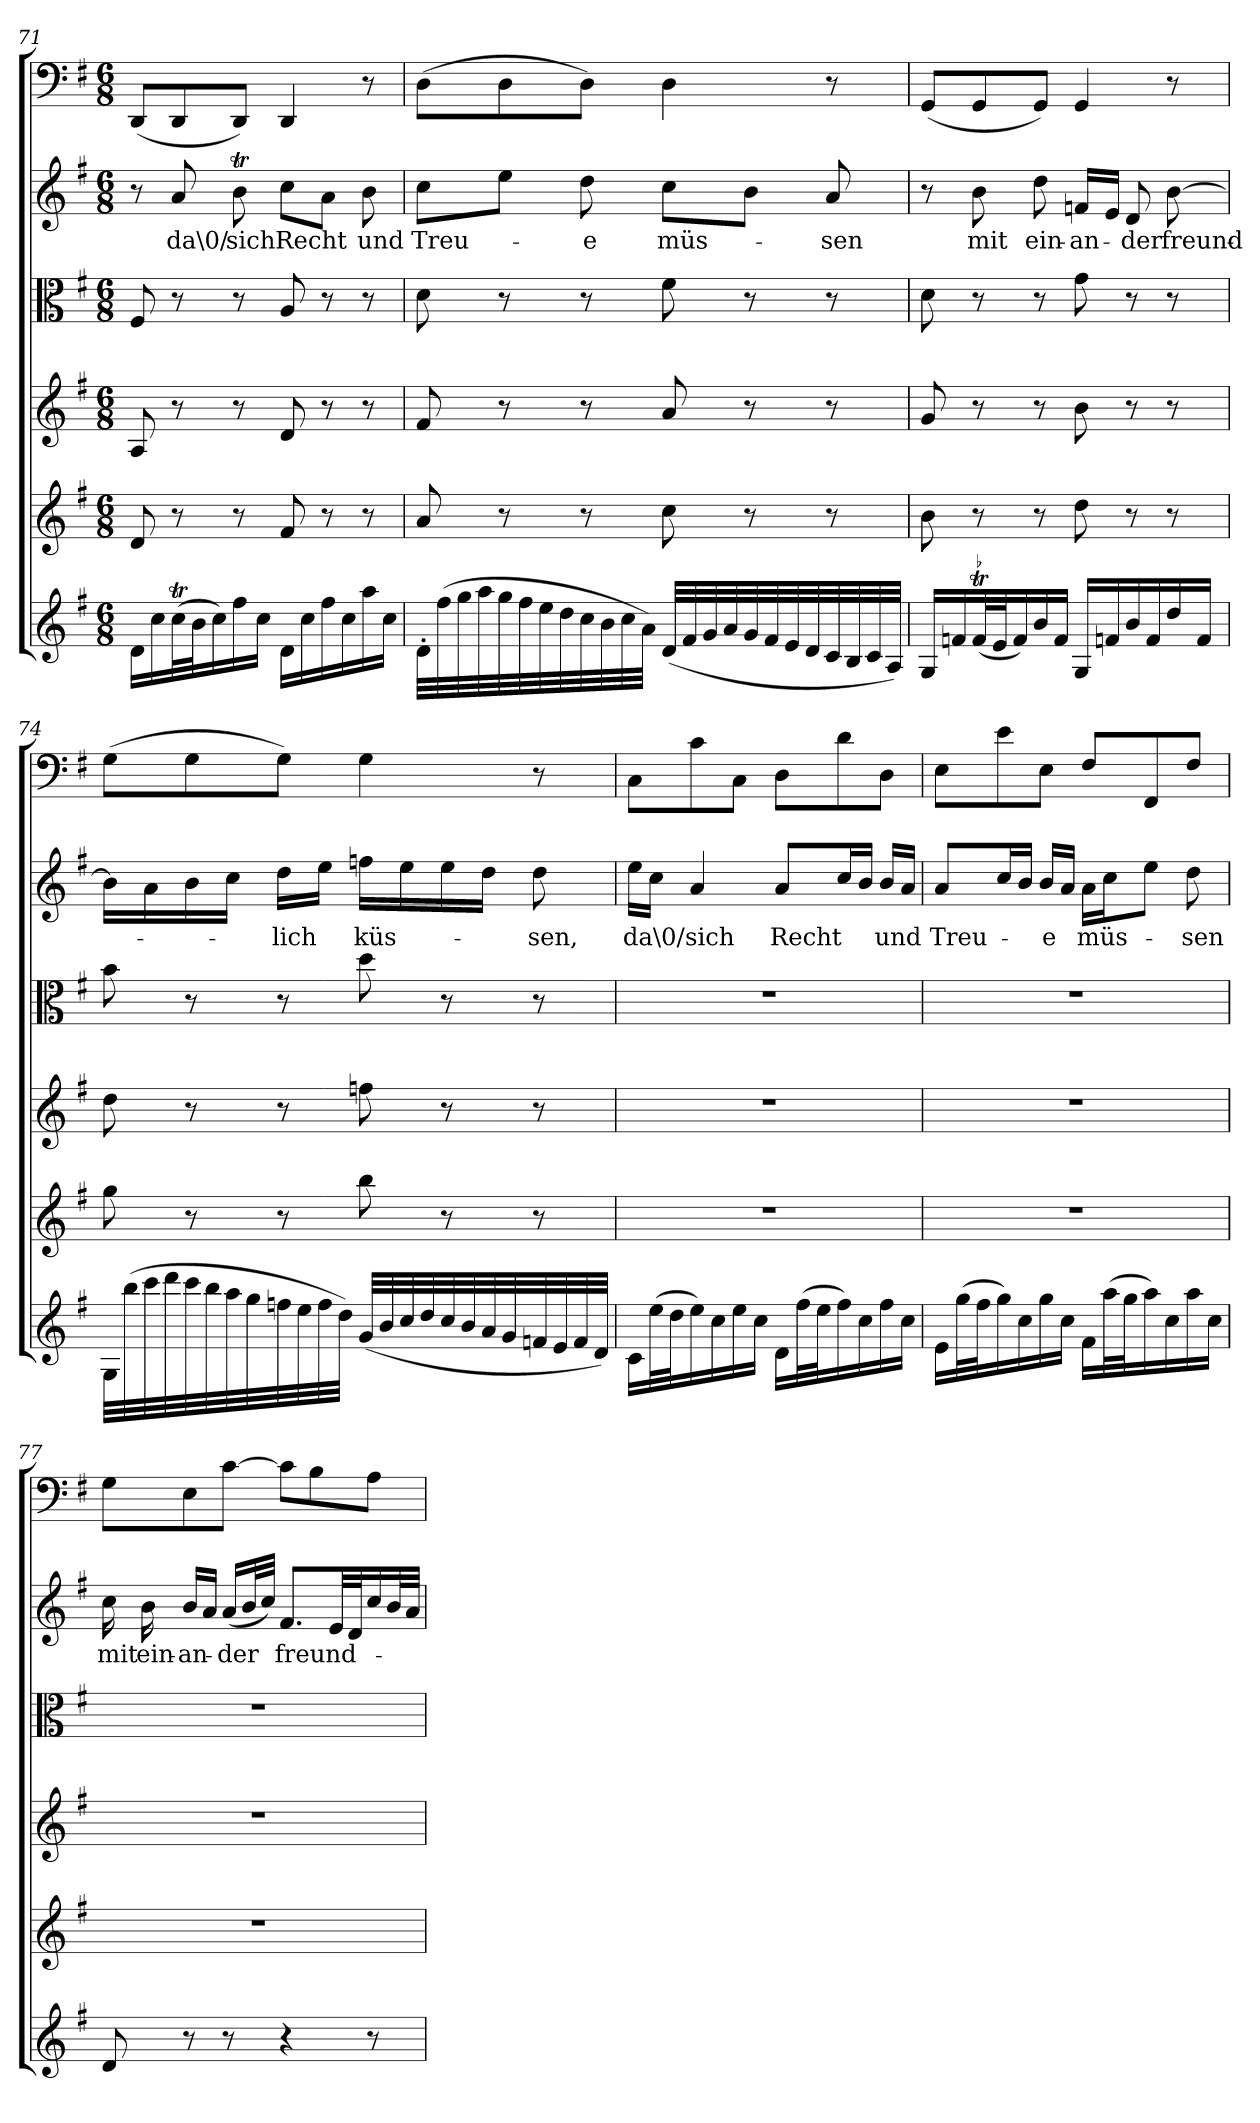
**kern	**kern	**kern	**kern	**kern	**text	**kern
*part6	*part5	*part4	*part3	*part2	*part2	*part1
*staff6	*staff5	*staff4	*staff3	*staff2	*staff2	*staff1
*clefG2	*clefG2	*clefG2	*clefC3	*clefG2	*	*clefF4
*k[f#]	*k[f#]	*k[f#]	*k[f#]	*k[f#]	*	*k[f#]
*G:	*G:	*G:	*G:	*G:	*	*G:
*M6/8	*M6/8	*M6/8	*M6/8	*M6/8	*	*M6/8
=71	=71	=71	=71	=71	=71	=71
16d\LL	8d/	8A/	8F#/	8r	.	(8DD/L
16cc\	.	.	.	.	.	.
(32ccT\L	8r	8r	8r	8a/	da\0/	8DD/
32b\J	.	.	.	.	.	.
16cc\)	.	.	.	.	.	.
16ff#\	8r	8r	8r	8bt\	sich	8DD/J)
16cc\JJ	.	.	.	.	.	.
16d\LL	8f#/	8d/	8A/	8cc\L	Recht	4DD/
16cc\	.	.	.	.	.	.
16ff#\	8r	8r	8r	8a\J	.	.
16cc\	.	.	.	.	.	.
16aa\	8r	8r	8r	8b\	und	8r
16cc\JJ	.	.	.	.	.	.
=72	=72	=72	=72	=72	=72	=72
32d'\LLL	8a/	8f#/	8d\	8cc\L	Treu-	(8D\L
(32ff#\	.	.	.	.	.	.
32gg\	.	.	.	.	.	.
32aa\	.	.	.	.	.	.
32gg\	8r	8r	8r	8ee\J	.	8D\
32ff#\	.	.	.	.	.	.
32ee\	.	.	.	.	.	.
32dd\	.	.	.	.	.	.
32cc\	8r	8r	8r	8dd\	-e	8D\J)
32b\	.	.	.	.	.	.
32cc\	.	.	.	.	.	.
32a\JJJ)	.	.	.	.	.	.
(32d/LLL	8cc\	8a/	8f#\	8cc\L	müs-	4D\
32f#/	.	.	.	.	.	.
32g/	.	.	.	.	.	.
32a/	.	.	.	.	.	.
32g/	8r	8r	8r	8b\J	.	.
32f#/	.	.	.	.	.	.
32e/	.	.	.	.	.	.
32d/	.	.	.	.	.	.
32c/	8r	8r	8r	8a/	-sen	8r
32B/	.	.	.	.	.	.
32c/	.	.	.	.	.	.
32A/JJJ)	.	.	.	.	.	.
=73	=73	=73	=73	=73	=73	=73
16G/LL	8b\	8g/	8d\	8r	.	(8GG/L
16fn/	.	.	.	.	.	.
!LO:TR:acc=-	!	!	!	!	!	!
(32ft/L	8r	8r	8r	8b\	mit	8GG/
32e/J	.	.	.	.	.	.
16f/)	.	.	.	.	.	.
16b/	8r	8r	8r	8dd\	ein-	8GG/J)
16f/JJ	.	.	.	.	.	.
16G/LL	8dd\	8b\	8g\	16fn/LL	-an-	4GG/
16fn/	.	.	.	16e/JJ	.	.
16b/	8r	8r	8r	8d/	-der	.
16f/	.	.	.	.	.	.
16dd/	8r	8r	8r	[8b\	freund-	8r
16f/JJ	.	.	.	.	.	.
=74	=74	=74	=74	=74	=74	=74
32G\LLL	8gg\	8dd\	8b\	16b\LL]	.	(8G\L
(32bb\	.	.	.	.	.	.
32ccc\	.	.	.	16a\	.	.
32ddd\	.	.	.	.	.	.
32ccc\	8r	8r	8r	16b\	.	8G\
32bb\	.	.	.	.	.	.
32aa\	.	.	.	16cc\JJ	.	.
32gg\	.	.	.	.	.	.
32ffn\	8r	8r	8r	16dd\LL	-lich	8G\J)
32ee\	.	.	.	.	.	.
32ff\	.	.	.	16ee\JJ	.	.
32dd\JJJ)	.	.	.	.	.	.
(32g/LLL	8bb\	8ffn\	8dd\	16ffn\LL	küs-	4G\
32b/	.	.	.	.	.	.
32cc/	.	.	.	16ee\	.	.
32dd/	.	.	.	.	.	.
32cc/	8r	8r	8r	16ee\	.	.
32b/	.	.	.	.	.	.
32a/	.	.	.	16dd\JJ	.	.
32g/	.	.	.	.	.	.
32fn/	8r	8r	8r	8dd\	-sen,	8r
32e/	.	.	.	.	.	.
32f/	.	.	.	.	.	.
32d/JJJ)	.	.	.	.	.	.
=75	=75	=75	=75	=75	=75	=75
16c\LL	2.r	2.r	2.r	16ee\LL	da\0/	8C\L
(32ee\L	.	.	.	16cc\JJ	.	.
32dd\J	.	.	.	.	.	.
16ee\)	.	.	.	4a/	sich	8c\
16cc\	.	.	.	.	.	.
16ee\	.	.	.	.	.	8C\J
16cc\JJ	.	.	.	.	.	.
16d\LL	.	.	.	8a/L	Recht	8D\L
(32ff#\L	.	.	.	.	.	.
32ee\J	.	.	.	.	.	.
16ff#\)	.	.	.	16cc/L	.	8d\
16cc\	.	.	.	16b/JJ	.	.
16ff#\	.	.	.	16b/LL	und	8D\J
16cc\JJ	.	.	.	16a/JJ	.	.
=76	=76	=76	=76	=76	=76	=76
16e\LL	2.r	2.r	2.r	8a/L	Treu-	8E\L
(32gg\L	.	.	.	.	.	.
32ff#\J	.	.	.	.	.	.
16gg\)	.	.	.	16cc/L	.	8e\
16cc\	.	.	.	16b/JJ	.	.
16gg\	.	.	.	16b/LL	-e	8E\J
16cc\JJ	.	.	.	16a/JJ	.	.
16f#\LL	.	.	.	16a\LL	müs-	8F#/L
(32aa\L	.	.	.	16cc\J	.	.
32gg\J	.	.	.	.	.	.
16aa\)	.	.	.	8ee\J	.	8FF#/
16cc\	.	.	.	.	.	.
16aa\	.	.	.	8dd\	-sen	8F#/J
16cc\JJ	.	.	.	.	.	.
=77	=77	=77	=77	=77	=77	=77
8d/	2.r	2.r	2.r	16cc\	mit	8G\L
.	.	.	.	16b\	ein-	.
8r	.	.	.	16b/LL	-an-	8E\
.	.	.	.	16a/JJ	.	.
8r	.	.	.	(16a/LL	-der	[8c\J
.	.	.	.	32b/L	.	.
.	.	.	.	32cc/JJJ)	.	.
4r	.	.	.	8.f#/L	freund-	8c\L]
.	.	.	.	.	.	8B\
.	.	.	.	32e/LL	.	.
.	.	.	.	32d/J	.	.
8r	.	.	.	16cc/	.	8A\J
.	.	.	.	32b/L	.	.
.	.	.	.	32a/JJJ	.	.
=	=	=	=	=	=	=
*-	*-	*-	*-	*-	*-	*-
